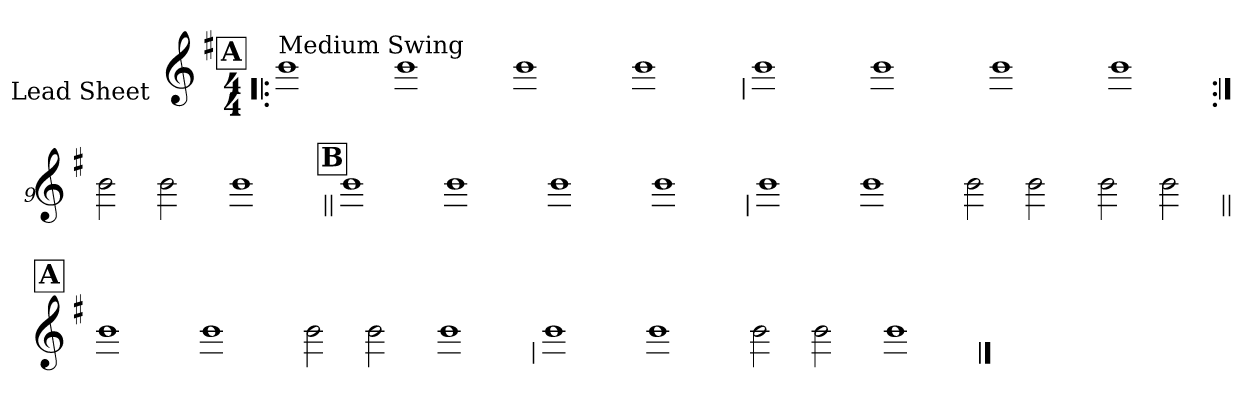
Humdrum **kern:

**kern
*part1
*staff1
*I"Lead Sheet
*stria0
*clefG2
*k[f#]
*G:
*M4/4
!!LO:REH:place=s1:a:t=A
=1!|:
!LO:TX:a:t=Medium Swing
1b
=2-
1b
=3-
1b
=4-
1b
!!LO:LB:g=z
=5
1b
=6-
1b
=7-
1b
=8-
1b
!!LO:LB:g=z
=9:|!
2b
2b
=10-
1b
!!LO:LB:g=z
!!LO:REH:place=s1:a:t=B
=11||
1b
=12-
1b
=13-
1b
=14-
1b
!!LO:LB:g=z
=15
1b
=16-
1b
=17-
2b
2b
=18-
2b
2b
!!LO:LB:g=z
!!LO:REH:place=s1:a:t=A
=19||
1b
=20-
1b
=21-
2b
2b
=22-
1b
!!LO:LB:g=z
=23
1b
=24-
1b
=25-
2b
2b
=26-
1b
==
*-
